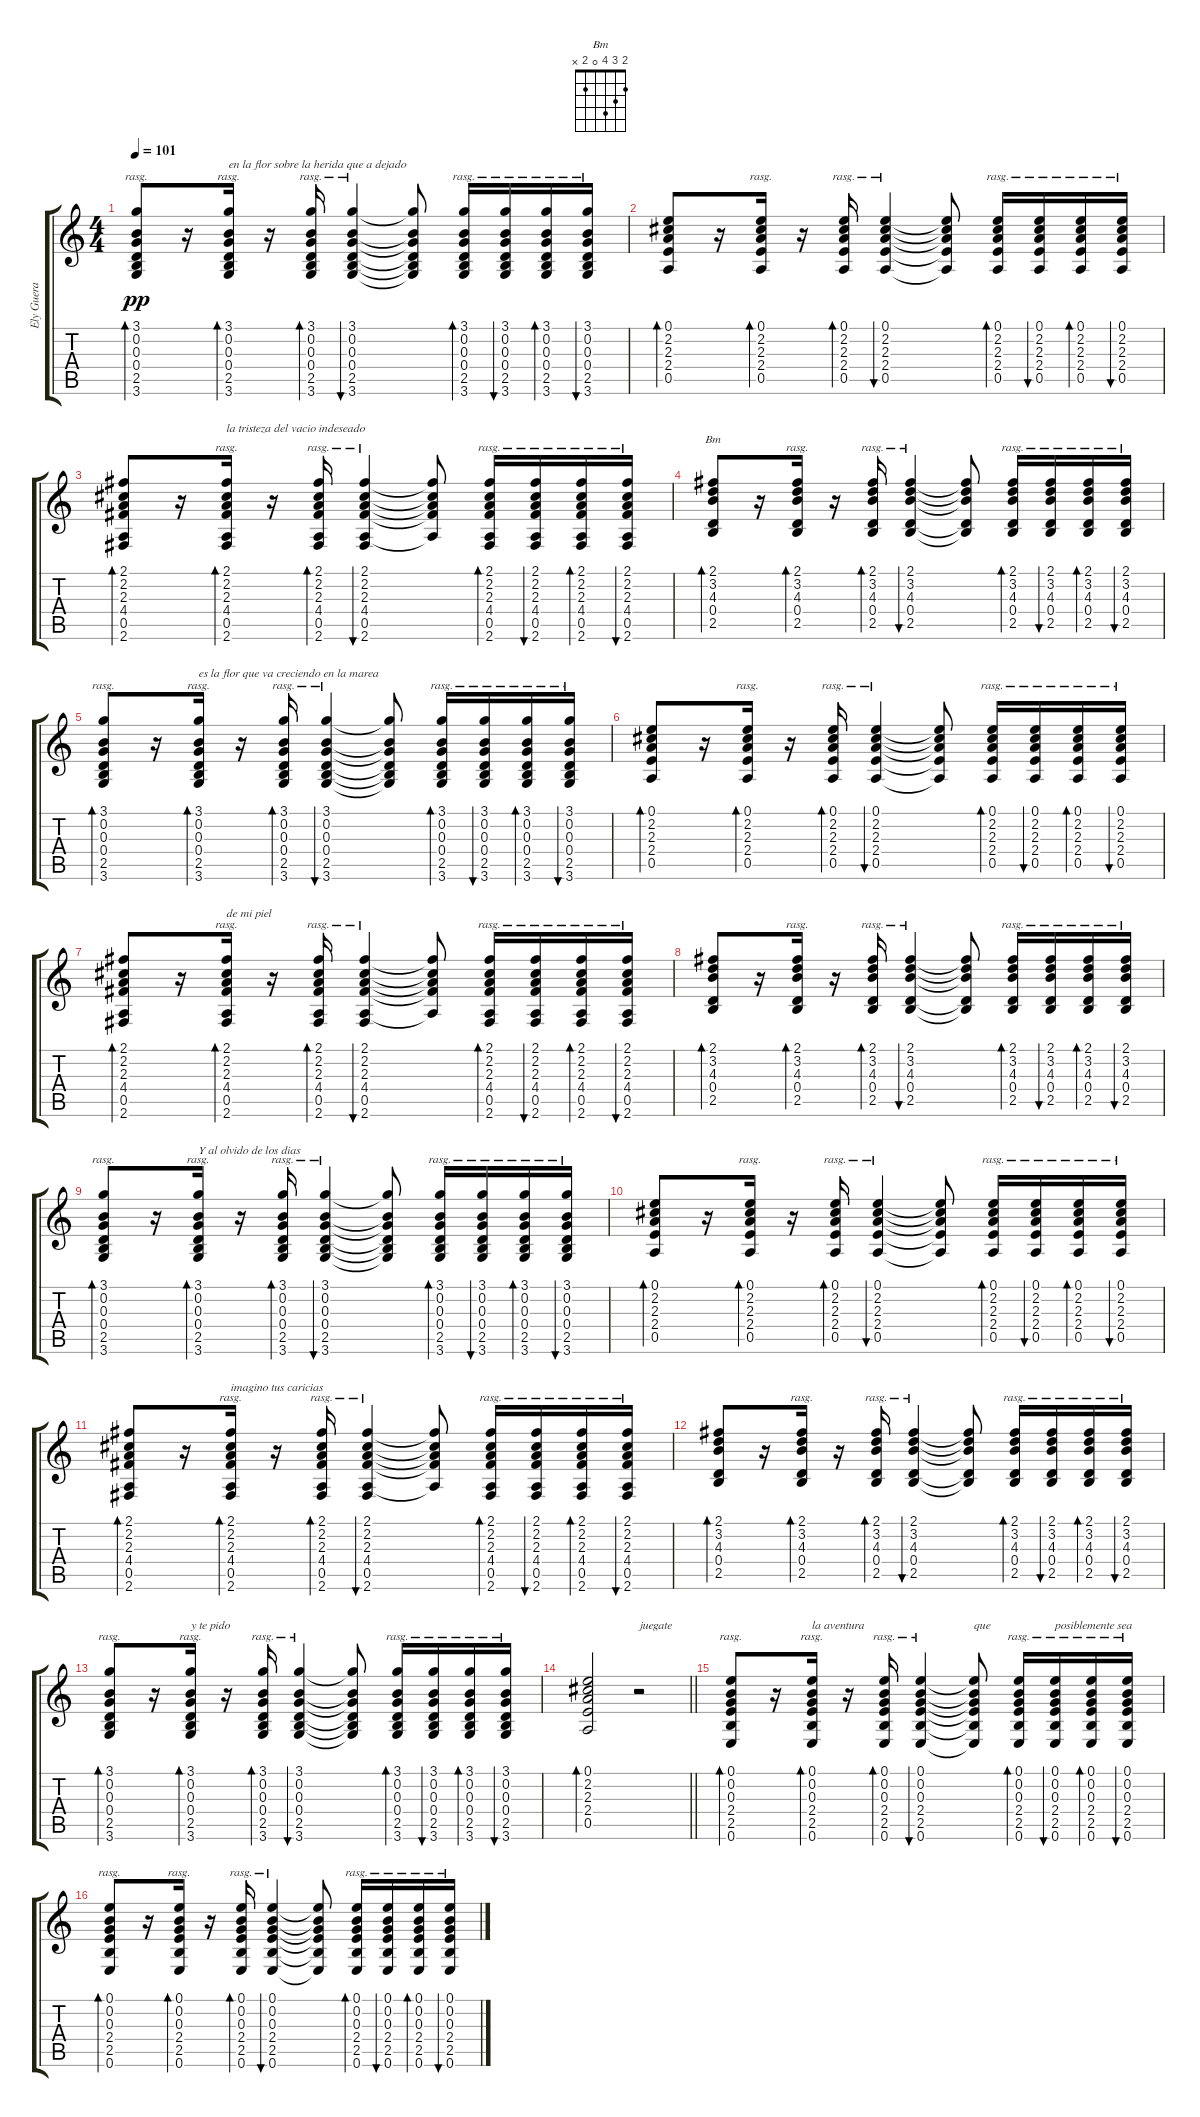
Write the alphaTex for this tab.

\track ("Ely Guera" "Ely Guera") {instrument acousticguitarsteel}
\staff {score tabs}
\tuning (E4 B3 G3 D3 A2 E2) {hide}
\chord ("Bm" 2 3 4 0 2 x)
\ts (4 4)
\tempo 101
\clef g2
\ks c
(3.1 0.2 0.3 0.4 2.5 3.6).8{bd 120 rasg ii dy pp} r.16 (3.1 0.2 0.3 0.4 2.5 3.6).16{bd 120 rasg ii txt "en la flor sobre la herida que a dejado"} r.16 (3.1 0.2 0.3 0.4 2.5 3.6).16{bd 120 rasg ii} (3.1 0.2 0.3 0.4 2.5 3.6).4{bu 120 rasg ii} (3.1{t} 0.2{t} 0.3{t} 0.4{t} 2.5{t} 3.6{t}).8 (3.1 0.2 0.3 0.4 2.5 3.6).16{bd 120 rasg ii} (3.1 0.2 0.3 0.4 2.5 3.6).16{bu 120 rasg ii} (3.1 0.2 0.3 0.4 2.5 3.6).16{bd 120 rasg ii} (3.1 0.2 0.3 0.4 2.5 3.6).16{bu 120 rasg ii} |
(0.1 2.2 2.3 2.4 0.5).8{bd 60} r.16 (0.1 2.2 2.3 2.4 0.5).16{bd 120 rasg ii} r.16 (0.1 2.2 2.3 2.4 0.5).16{bd 120 rasg ii} (0.1 2.2 2.3 2.4 0.5).4{bu 120 rasg ii} (0.1{t} 2.2{t} 2.3{t} 2.4{t} 0.5{t}).8 (0.1 2.2 2.3 2.4 0.5).16{bd 120 rasg ii} (0.1 2.2 2.3 2.4 0.5).16{bu 120 rasg ii} (0.1 2.2 2.3 2.4 0.5).16{bd 120 rasg ii} (0.1 2.2 2.3 2.4 0.5).16{bu 120 rasg ii} |
(2.1 2.2 2.3 4.4 0.5 2.6).8{bd 60} r.16 (2.1 2.2 2.3 4.4 0.5 2.6).16{bd 120 rasg ii txt "la tristeza del vacio indeseado"} r.16 (2.1 2.2 2.3 4.4 0.5 2.6).16{bd 120 rasg ii} (2.1 2.2 2.3 4.4 0.5 2.6).4{bu 120 rasg ii} (2.1{t} 2.2{t} 2.3{t} 4.4{t} 0.5{t}).8 (2.1 2.2 2.3 4.4 0.5 2.6).16{bd 120 rasg ii} (2.1 2.2 2.3 4.4 0.5 2.6).16{bu 120 rasg ii} (2.1 2.2 2.3 4.4 0.5 2.6).16{bd 120 rasg ii} (2.1 2.2 2.3 4.4 0.5 2.6).16{bu 120 rasg ii} |
(2.1 3.2 4.3 0.4 2.5).8{bd 60 ch "Bm"} r.16 (2.1 3.2 4.3 0.4 2.5).16{bd 120 rasg ii} r.16 (2.1 3.2 4.3 0.4 2.5).16{bd 120 rasg ii} (2.1 3.2 4.3 0.4 2.5).4{bu 120 rasg ii} (2.1{t} 3.2{t} 4.3{t} 0.4{t} 2.5{t}).8 (2.1 3.2 4.3 0.4 2.5).16{bd 120 rasg ii} (2.1 3.2 4.3 0.4 2.5).16{bu 120 rasg ii} (2.1 3.2 4.3 0.4 2.5).16{bd 120 rasg ii} (2.1 3.2 4.3 0.4 2.5).16{bu 120 rasg ii} |
(3.1 0.2 0.3 0.4 2.5 3.6).8{bd 120 rasg ii} r.16 (3.1 0.2 0.3 0.4 2.5 3.6).16{bd 120 rasg ii txt "es la flor que va creciendo en la marea "} r.16 (3.1 0.2 0.3 0.4 2.5 3.6).16{bd 120 rasg ii} (3.1 0.2 0.3 0.4 2.5 3.6).4{bu 120 rasg ii} (3.1{t} 0.2{t} 0.3{t} 0.4{t} 2.5{t} 3.6{t}).8 (3.1 0.2 0.3 0.4 2.5 3.6).16{bd 120 rasg ii} (3.1 0.2 0.3 0.4 2.5 3.6).16{bu 120 rasg ii} (3.1 0.2 0.3 0.4 2.5 3.6).16{bd 120 rasg ii} (3.1 0.2 0.3 0.4 2.5 3.6).16{bu 120 rasg ii} |
(0.1 2.2 2.3 2.4 0.5).8{bd 60} r.16 (0.1 2.2 2.3 2.4 0.5).16{bd 120 rasg ii} r.16 (0.1 2.2 2.3 2.4 0.5).16{bd 120 rasg ii} (0.1 2.2 2.3 2.4 0.5).4{bu 120 rasg ii} (0.1{t} 2.2{t} 2.3{t} 2.4{t} 0.5{t}).8 (0.1 2.2 2.3 2.4 0.5).16{bd 120 rasg ii} (0.1 2.2 2.3 2.4 0.5).16{bu 120 rasg ii} (0.1 2.2 2.3 2.4 0.5).16{bd 120 rasg ii} (0.1 2.2 2.3 2.4 0.5).16{bu 120 rasg ii} |
(2.1 2.2 2.3 4.4 0.5 2.6).8{bd 60} r.16 (2.1 2.2 2.3 4.4 0.5 2.6).16{bd 120 rasg ii txt "de mi piel"} r.16 (2.1 2.2 2.3 4.4 0.5 2.6).16{bd 120 rasg ii} (2.1 2.2 2.3 4.4 0.5 2.6).4{bu 120 rasg ii} (2.1{t} 2.2{t} 2.3{t} 4.4{t} 0.5{t}).8 (2.1 2.2 2.3 4.4 0.5 2.6).16{bd 120 rasg ii} (2.1 2.2 2.3 4.4 0.5 2.6).16{bu 120 rasg ii} (2.1 2.2 2.3 4.4 0.5 2.6).16{bd 120 rasg ii} (2.1 2.2 2.3 4.4 0.5 2.6).16{bu 120 rasg ii} |
(2.1 3.2 4.3 0.4 2.5).8{bd 60} r.16 (2.1 3.2 4.3 0.4 2.5).16{bd 120 rasg ii} r.16 (2.1 3.2 4.3 0.4 2.5).16{bd 120 rasg ii} (2.1 3.2 4.3 0.4 2.5).4{bu 120 rasg ii} (2.1{t} 3.2{t} 4.3{t} 0.4{t} 2.5{t}).8 (2.1 3.2 4.3 0.4 2.5).16{bd 120 rasg ii} (2.1 3.2 4.3 0.4 2.5).16{bu 120 rasg ii} (2.1 3.2 4.3 0.4 2.5).16{bd 120 rasg ii} (2.1 3.2 4.3 0.4 2.5).16{bu 120 rasg ii} |
(3.1 0.2 0.3 0.4 2.5 3.6).8{bd 120 rasg ii} r.16 (3.1 0.2 0.3 0.4 2.5 3.6).16{bd 120 rasg ii txt "Y al olvido de los dias"} r.16 (3.1 0.2 0.3 0.4 2.5 3.6).16{bd 120 rasg ii} (3.1 0.2 0.3 0.4 2.5 3.6).4{bu 120 rasg ii} (3.1{t} 0.2{t} 0.3{t} 0.4{t} 2.5{t} 3.6{t}).8 (3.1 0.2 0.3 0.4 2.5 3.6).16{bd 120 rasg ii} (3.1 0.2 0.3 0.4 2.5 3.6).16{bu 120 rasg ii} (3.1 0.2 0.3 0.4 2.5 3.6).16{bd 120 rasg ii} (3.1 0.2 0.3 0.4 2.5 3.6).16{bu 120 rasg ii} |
(0.1 2.2 2.3 2.4 0.5).8{bd 60} r.16 (0.1 2.2 2.3 2.4 0.5).16{bd 120 rasg ii} r.16 (0.1 2.2 2.3 2.4 0.5).16{bd 120 rasg ii} (0.1 2.2 2.3 2.4 0.5).4{bu 120 rasg ii} (0.1{t} 2.2{t} 2.3{t} 2.4{t} 0.5{t}).8 (0.1 2.2 2.3 2.4 0.5).16{bd 120 rasg ii} (0.1 2.2 2.3 2.4 0.5).16{bu 120 rasg ii} (0.1 2.2 2.3 2.4 0.5).16{bd 120 rasg ii} (0.1 2.2 2.3 2.4 0.5).16{bu 120 rasg ii} |
(2.1 2.2 2.3 4.4 0.5 2.6).8{bd 60} r.16 (2.1 2.2 2.3 4.4 0.5 2.6).16{bd 120 rasg ii txt "imagino tus caricias "} r.16 (2.1 2.2 2.3 4.4 0.5 2.6).16{bd 120 rasg ii} (2.1 2.2 2.3 4.4 0.5 2.6).4{bu 120 rasg ii} (2.1{t} 2.2{t} 2.3{t} 4.4{t} 0.5{t}).8 (2.1 2.2 2.3 4.4 0.5 2.6).16{bd 120 rasg ii} (2.1 2.2 2.3 4.4 0.5 2.6).16{bu 120 rasg ii} (2.1 2.2 2.3 4.4 0.5 2.6).16{bd 120 rasg ii} (2.1 2.2 2.3 4.4 0.5 2.6).16{bu 120 rasg ii} |
(2.1 3.2 4.3 0.4 2.5).8{bd 60} r.16 (2.1 3.2 4.3 0.4 2.5).16{bd 120 rasg ii} r.16 (2.1 3.2 4.3 0.4 2.5).16{bd 120 rasg ii} (2.1 3.2 4.3 0.4 2.5).4{bu 120 rasg ii} (2.1{t} 3.2{t} 4.3{t} 0.4{t} 2.5{t}).8 (2.1 3.2 4.3 0.4 2.5).16{bd 120 rasg ii} (2.1 3.2 4.3 0.4 2.5).16{bu 120 rasg ii} (2.1 3.2 4.3 0.4 2.5).16{bd 120 rasg ii} (2.1 3.2 4.3 0.4 2.5).16{bu 120 rasg ii} |
(3.1 0.2 0.3 0.4 2.5 3.6).8{bd 120 rasg ii} r.16 (3.1 0.2 0.3 0.4 2.5 3.6).16{bd 120 rasg ii txt "y te pido"} r.16 (3.1 0.2 0.3 0.4 2.5 3.6).16{bd 120 rasg ii} (3.1 0.2 0.3 0.4 2.5 3.6).4{bu 120 rasg ii} (3.1{t} 0.2{t} 0.3{t} 0.4{t} 2.5{t} 3.6{t}).8 (3.1 0.2 0.3 0.4 2.5 3.6).16{bd 120 rasg ii} (3.1 0.2 0.3 0.4 2.5 3.6).16{bu 120 rasg ii} (3.1 0.2 0.3 0.4 2.5 3.6).16{bd 120 rasg ii} (3.1 0.2 0.3 0.4 2.5 3.6).16{bu 120 rasg ii} |
\barLineRight lightlight
(0.1 2.2 2.3 2.4 0.5).2{bd 60} r.2{txt "juegate"} |
\section ("" "")
(0.1 0.2 0.3 2.4 2.5 0.6).8{bd 120 rasg ii} r.16 (0.1 0.2 0.3 2.4 2.5 0.6).16{bd 120 rasg ii txt "la aventura "} r.16 (0.1 0.2 0.3 2.4 2.5 0.6).16{bd 120 rasg ii} (0.1 0.2 0.3 2.4 2.5 0.6).4{bu 120 rasg ii} (0.1{t} 0.2{t} 0.3{t} 2.4{t} 2.5{t} 0.6{t}).8{txt "que "} (0.1 0.2 0.3 2.4 2.5 0.6).16{bd 120 rasg ii} (0.1 0.2 0.3 2.4 2.5 0.6).16{bu 120 rasg ii txt "posiblemente sea "} (0.1 0.2 0.3 2.4 2.5 0.6).16{bd 120 rasg ii} (0.1 0.2 0.3 2.4 2.5 0.6).16{bu 120 rasg ii} |
(0.1 0.2 0.3 2.4 2.5 0.6).8{bd 120 rasg ii} r.16 (0.1 0.2 0.3 2.4 2.5 0.6).16{bd 120 rasg ii} r.16 (0.1 0.2 0.3 2.4 2.5 0.6).16{bd 120 rasg ii} (0.1 0.2 0.3 2.4 2.5 0.6).4{bu 120 rasg ii} (0.1{t} 0.2{t} 0.3{t} 2.4{t} 2.5{t} 0.6{t}).8 (0.1 0.2 0.3 2.4 2.5 0.6).16{bd 120 rasg ii} (0.1 0.2 0.3 2.4 2.5 0.6).16{bu 120 rasg ii} (0.1 0.2 0.3 2.4 2.5 0.6).16{bd 120 rasg ii} (0.1 0.2 0.3 2.4 2.5 0.6).16{bu 120 rasg ii}
